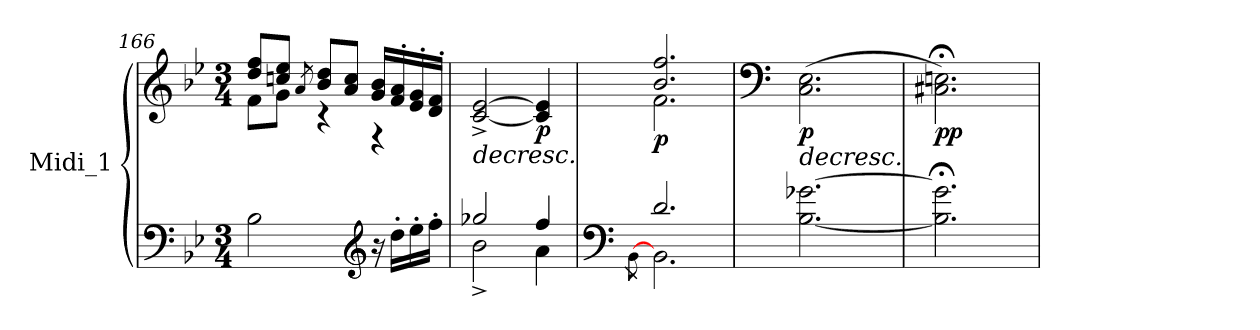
**kern	**kern	**dynam
*part1	*part1	*part1
*staff2	*staff1	*staff1/2
*I"Midi_1	*	*
!!LO:PB:g=z
*clefF4	*clefG2	*
*k[b-e-]	*k[b-e-]	*
*B-:	*B-:	*
*M3/4	*M3/4	*
=166	=166	=166
*^	*^	*
2B-\	2ryy	8dd/ 8ff/L	8f\L	.
.	.	8ccni/ 8ee-/J	8g\J	.
.	.	8qa/	.	.
.	.	8b-/ 8dd/L	4r	.
.	.	8a/ 8cc/J	.	.
*clefG2	*	*	*	*
16r	4ryy	16g/ 16b-/LL	4r	.
16dd'\LL	.	16f/' 16a/'	.	.
16ee-'\	.	16e-/' 16g/'	.	.
16ff'\JJ	.	16d/' 16f/'JJ	.	.
!!LO:LB:g=z	!!
=167	=167	=167	=167	=167
!	!	!	!	!LO:HP:b
2gg-X/	2b-^\	[2c/^ [2e-/^	2ryy	>
!	!	!	!	!LO:DY:b
4ff/	4a\	4c/] 4e-/]	4ryy	p
*v	*v	*	*	*
*	*v	*v	*
.	.	]
=168	=168	=168
*clefF4	*	*
*^	*	*
.	[8qBB-\	.	.
*	*	*^	*
!	!	!	!	!LO:DY:b
2.d/	2.BB-\	2.b-/ 2.ff/	2.f\	p
=169	=169	=169	=169	=169
*	*	*clefF4	*	*
!	!	!	!	!LO:HP:b
!	!	!	!	!LO:DY:n=1:b
[2.B-\ [2.g-X\	2ryy	(<2.C\ 2.E-\	2ryy	> p
.	4ryy	.	4ryy	.
=170	=170	=170	=170	=170
!	!	!	!	!LO:DY:b
2.B-\]; 2.g-\];	2ryy	2.C#X\; 2.En\;)	2ryy	pp
.	4ryy	.	4ryy	.
*v	*v	*	*	*
*	*v	*v	*
.	.	]
=	=	=
*-	*-	*-
